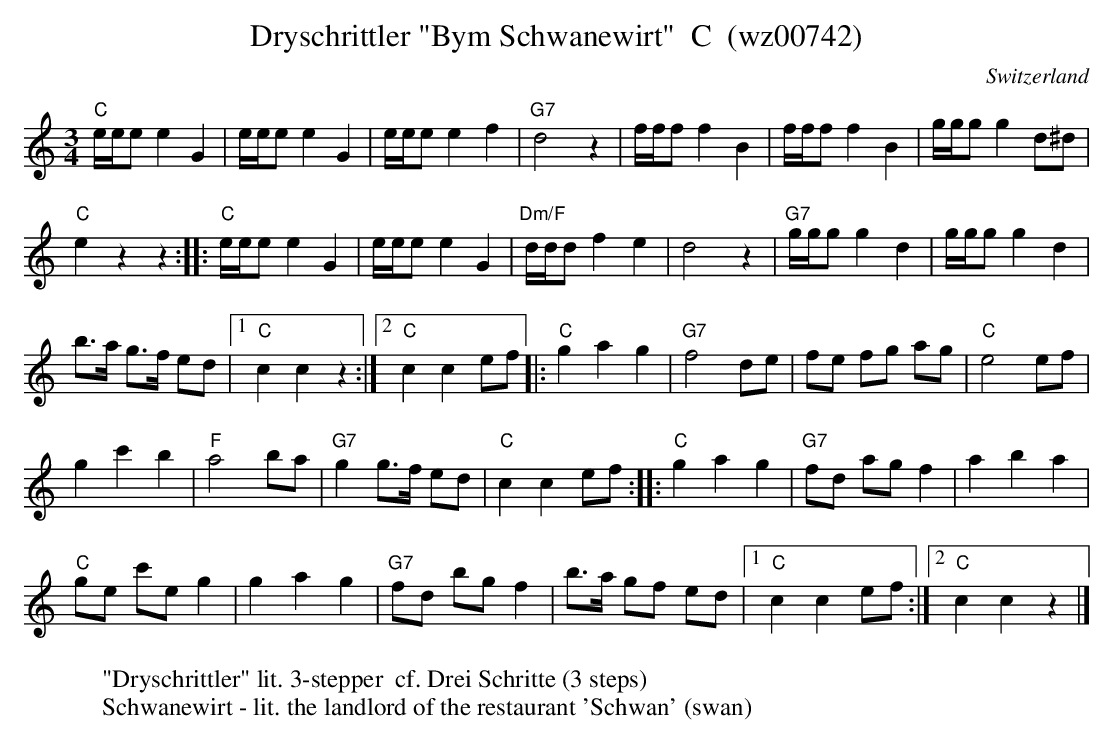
X:1
T: Dryschrittler "Bym Schwanewirt"  C  (wz00742)
O:Switzerland
M:3/4
L:1/8
K:C %%MIDI gchordon
"C"e/e/e e2G2 | e/e/e e2G2 | e/e/e e2f2 | "G7"d4z2 | f/f/f f2B2 | f/f/f f2B2 | g/g/g g2 d^d |
"C"e2z2z2 :: "C"e/e/e e2G2 | e/e/e e2G2 | "Dm/F"d/d/df2e2 | d4z2 | "G7"g/g/gg2d2 | g/g/gg2d2 |
b>a g>f ed |1 "C"c2c2z2 :|2 "C"c2c2ef |: "C"g2a2g2 | "G7"f4de | fe fg ag | "C"e4ef |
g2c'2b2 | "F"a4ba | "G7"g2g>f ed | "C"c2c2ef :: "C"g2a2g2 | "G7"fd agf2 | a2b2a2 |
"C"ge c'eg2 | g2a2g2 | "G7"fd bgf2 | b>a gf ed |1 "C"c2c2ef :|2 "C"c2c2z2 |]
W: "Dryschrittler" lit. 3-stepper  cf. Drei Schritte (3 steps)
W: Schwanewirt - lit. the landlord of the restaurant 'Schwan' (swan)
